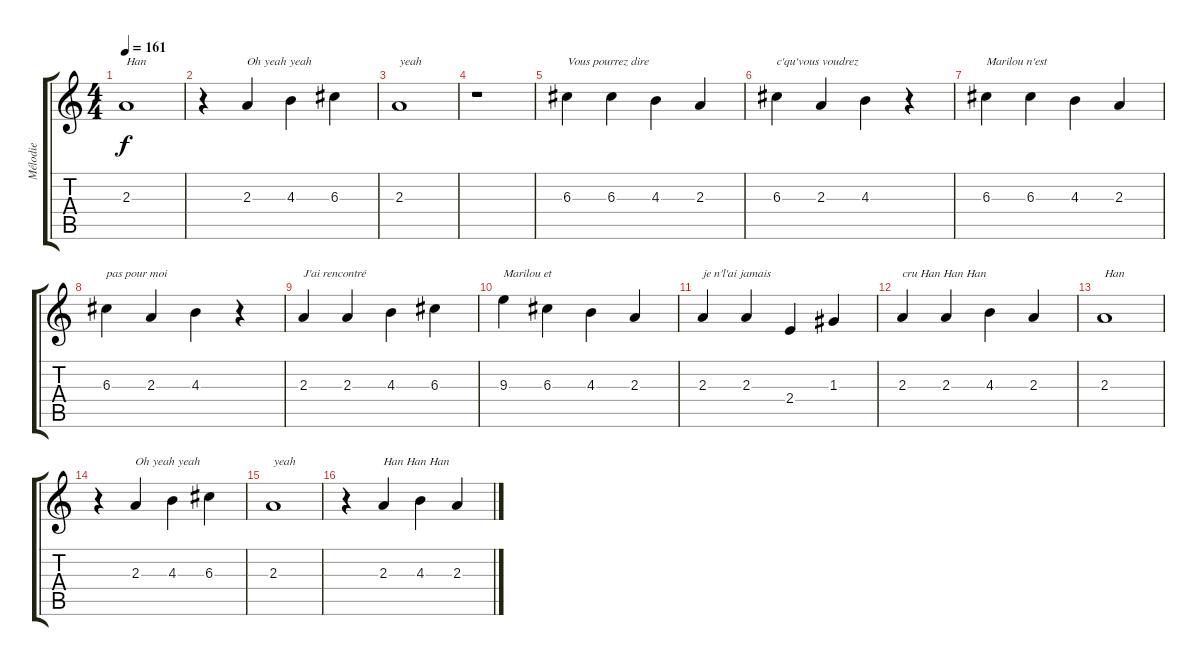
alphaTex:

\track ("Mélodie" "Mélodie") {instrument acousticguitarnylon}
\staff {score tabs}
\tuning (E4 B3 G3 D3 A2 E2) {hide}
\ts (4 4)
\tempo 161
\clef g2
\ks c
2.3.1{txt "Han" dy f} |
r.4 2.3.4{txt "Oh yeah yeah"} 4.3.4 6.3.4 |
2.3.1{txt "yeah"} |
r.1 |
6.3.4{txt "Vous pourrez dire"} 6.3.4 4.3.4 2.3.4 |
6.3.4{txt "c'qu'vous voudrez"} 2.3.4 4.3.4 r.4 |
6.3.4{txt "Marilou n'est"} 6.3.4 4.3.4 2.3.4 |
6.3.4{txt "pas pour moi"} 2.3.4 4.3.4 r.4 |
2.3.4{txt "J'ai rencontré"} 2.3.4 4.3.4 6.3.4 |
9.3.4{txt "Marilou et"} 6.3.4 4.3.4 2.3.4 |
2.3.4{txt "je n'l'ai jamais"} 2.3.4 2.4.4 1.3.4 |
2.3.4{txt "cru Han Han Han "} 2.3.4 4.3.4 2.3.4 |
2.3.1{txt "Han"} |
r.4 2.3.4{txt "Oh yeah yeah"} 4.3.4 6.3.4 |
2.3.1{txt "yeah"} |
r.4 2.3.4{txt "Han Han Han"} 4.3.4 2.3.4
